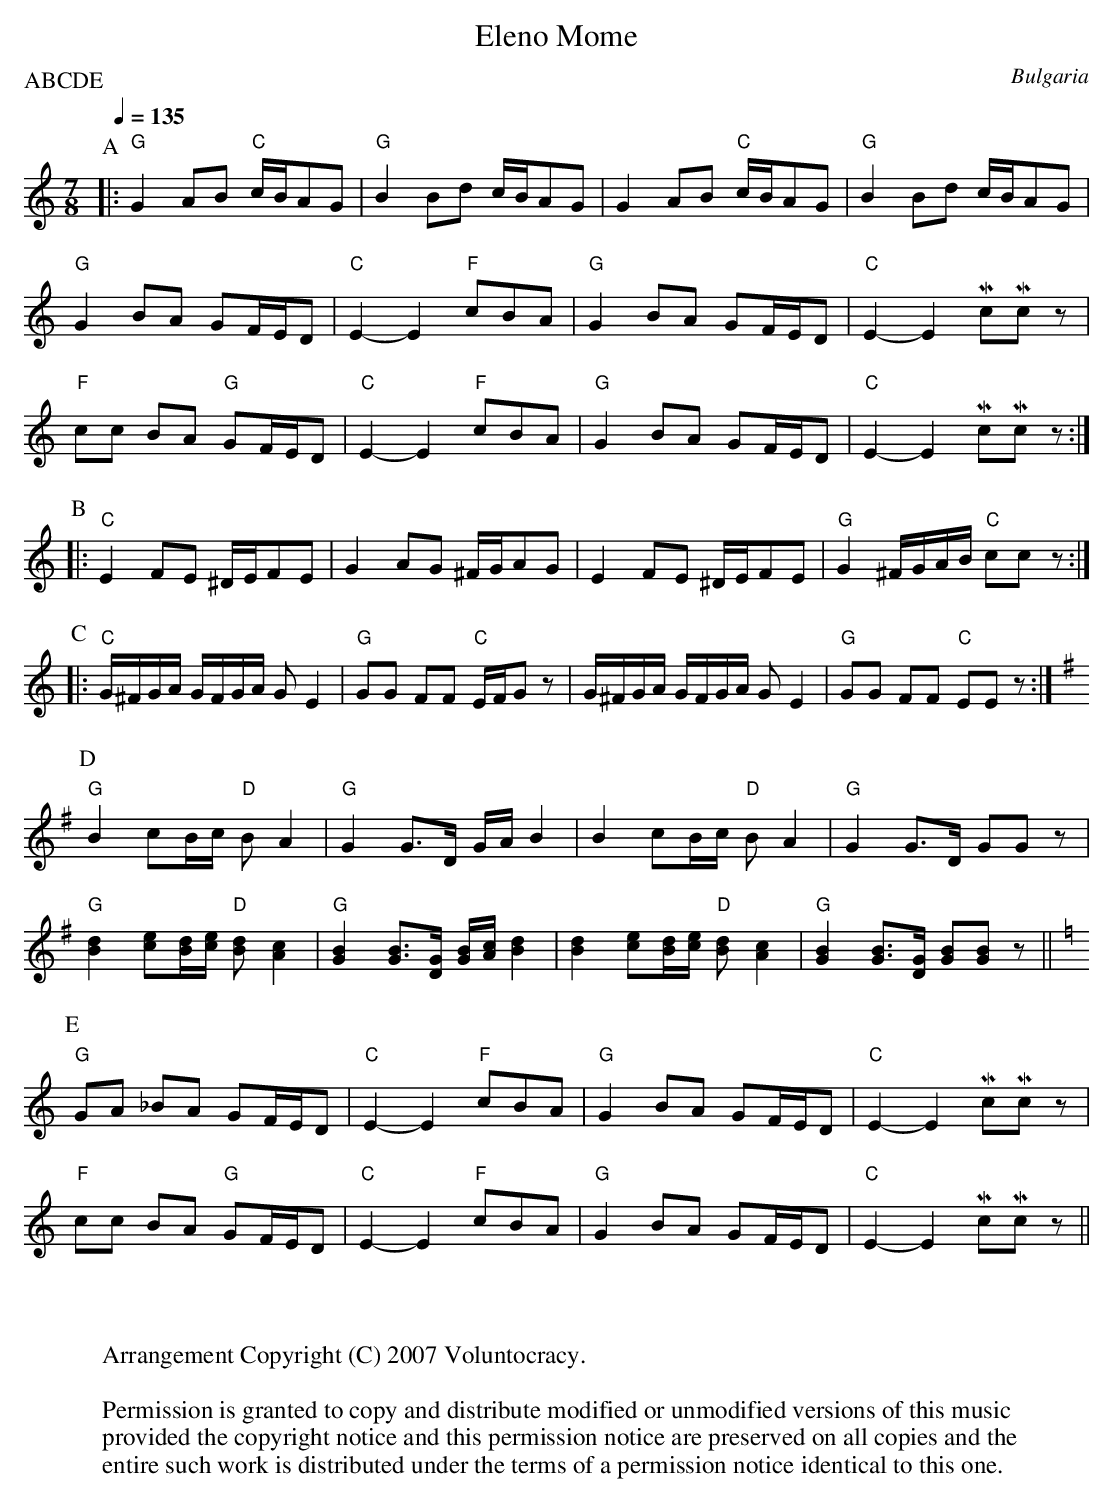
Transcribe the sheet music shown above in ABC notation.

X:1
T:Eleno Mome
O:Bulgaria
Q:1/4=135
M:7/8
L:1/8
P:ABCDE
K:C
P:A
|: "G"G2 AB "C"c/B/AG | "G"B2 Bd c/B/AG | G2 AB "C"c/B/AG | "G"B2 Bd c/B/AG |
   "G"G2 BA GF/E/D | "C"E2-E2 "F"cBA | "G"G2 BA GF/E/D | "C"E2-E2 McMcz |
"F"cc BA "G"GF/E/D | "C"E2-E2 "F"cBA | "G"G2 BA GF/E/D | "C"E2-E2 McMcz :|
P:B
|: "C"E2 FE ^D/E/FE | G2 AG ^F/G/AG | E2 FE ^D/E/FE | "G"G2 ^F/G/A/B/ "C"ccz :|
P:C
|: "C"G/^F/G/A/ G/F/G/A/ GE2 | "G"GG FF "C"E/F/Gz | G/^F/G/A/ G/F/G/A/ GE2 | "G"GG FF "C"EEz :|
P:D
K:G
 "G"B2 cB/c/ "D"BA2 | "G"G2 G>D G/A/B2 | B2 cB/c/ "D"BA2 | "G"G2 G>D GGz |
 "G"[B2d2] [ce][B/d/][c/e/] "D"[Bd][A2c2] | "G"[G2B2] [G3/2B3/2][D/G/] [G/B/][A/c/][B2d2] |\
    [B2d2] [ce][B/d/][c/e/] "D"[Bd][A2c2] | "G"[G2B2] [G3/2B3/2][D/G/] [GB][GB]z ||
P:E
K:C
  "G"GA _BA GF/E/D | "C"E2-E2 "F"cBA | "G"G2 BA GF/E/D | "C"E2-E2 McMcz |
"F"cc BA "G"GF/E/D | "C"E2-E2 "F"cBA | "G"G2 BA GF/E/D | "C"E2-E2 McMcz ||
W:
W:
W:Arrangement Copyright (C) 2007 Voluntocracy.
W:
W:Permission is granted to copy and distribute modified or unmodified versions of this music
W:provided the copyright notice and this permission notice are preserved on all copies and the
W:entire such work is distributed under the terms of a permission notice identical to this one.
